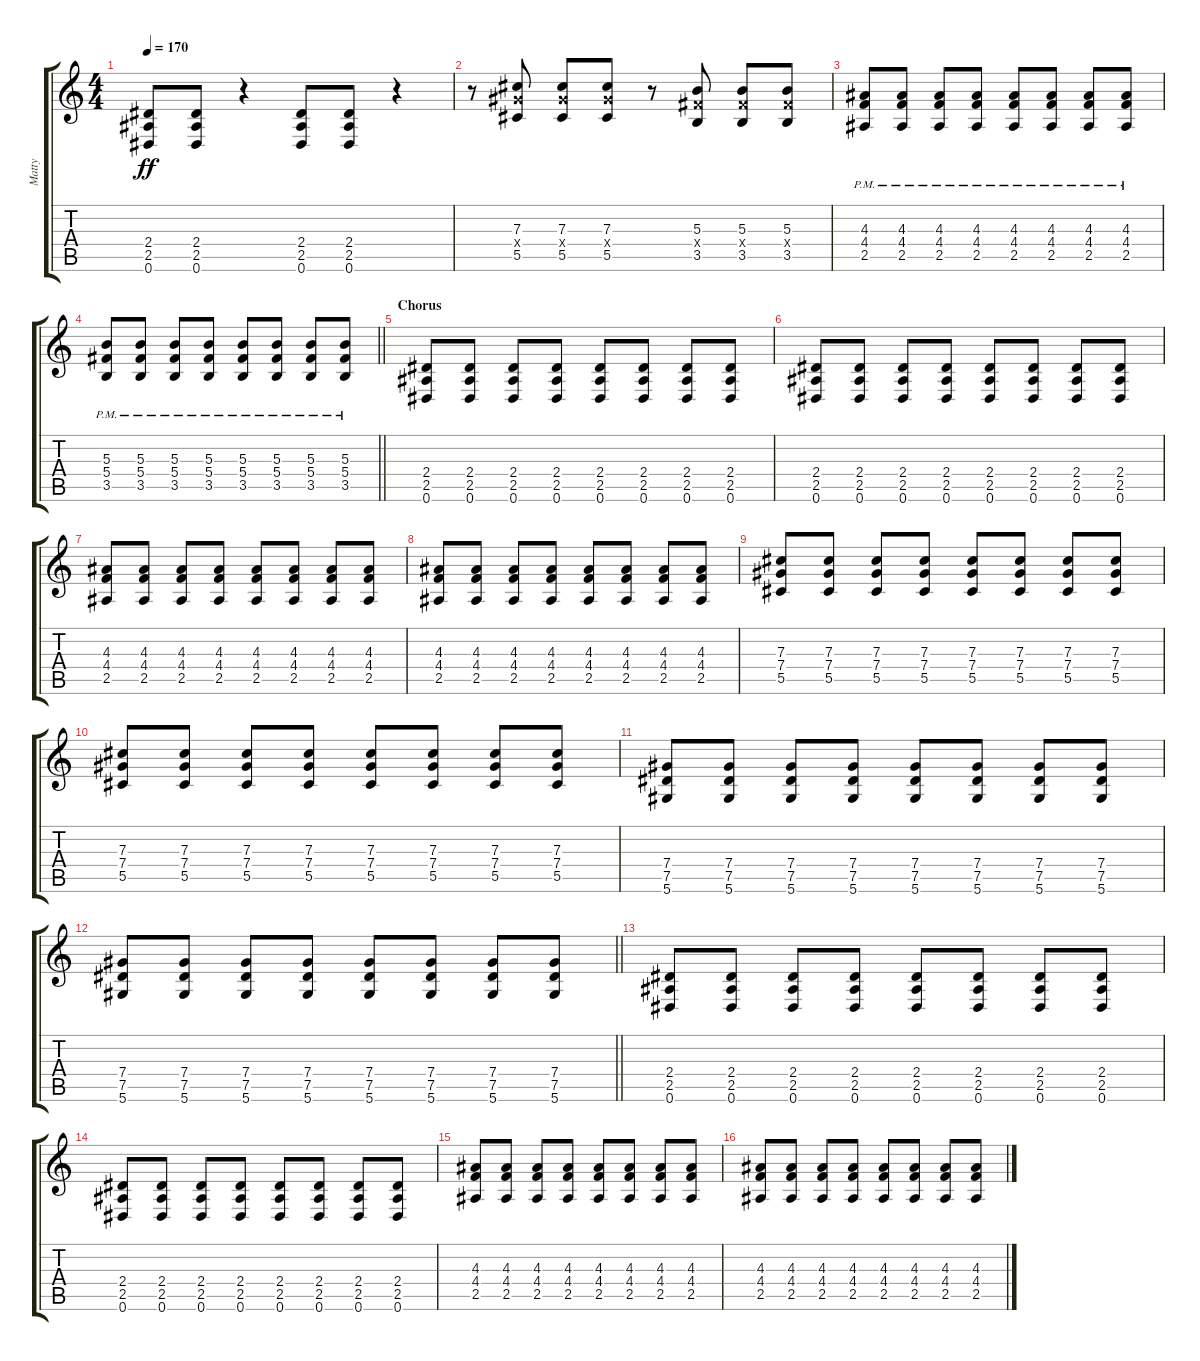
\track ("Matty" "Matty") {instrument overdrivenguitar}
\staff {score tabs}
\tuning (Eb4 Bb3 Gb3 Db3 Ab2 Eb2) {hide}
\ts (4 4)
\tempo 170
\clef g2
\ks c
(2.4 2.5 0.6).8{dy ff} (2.4 2.5 0.6).8 r.4 (2.4 2.5 0.6).8 (2.4 2.5 0.6).8 r.4 |
r.8 (7.3 7.4{x} 5.5).8 (7.3 7.4{x} 5.5).8 (7.3 7.4{x} 5.5).8 r.8 (5.3 5.4{x} 3.5).8 (5.3 5.4{x} 3.5).8 (5.3 5.4{x} 3.5).8 |
(4.3{pm} 4.4{pm} 2.5{pm}).8 (4.3{pm} 4.4{pm} 2.5{pm}).8 (4.3{pm} 4.4{pm} 2.5{pm}).8 (4.3{pm} 4.4{pm} 2.5{pm}).8 (4.3{pm} 4.4{pm} 2.5{pm}).8 (4.3{pm} 4.4{pm} 2.5{pm}).8 (4.3{pm} 4.4{pm} 2.5{pm}).8 (4.3{pm} 4.4{pm} 2.5{pm}).8 |
\barLineRight lightlight
(5.3{pm} 5.4{pm} 3.5{pm}).8 (5.3{pm} 5.4{pm} 3.5{pm}).8 (5.3{pm} 5.4{pm} 3.5{pm}).8 (5.3{pm} 5.4{pm} 3.5{pm}).8 (5.3{pm} 5.4{pm} 3.5{pm}).8 (5.3{pm} 5.4{pm} 3.5{pm}).8 (5.3{pm} 5.4{pm} 3.5{pm}).8 (5.3{pm} 5.4{pm} 3.5{pm}).8 |
\section ("" "Chorus")
(2.4 2.5 0.6).8 (2.4 2.5 0.6).8 (2.4 2.5 0.6).8 (2.4 2.5 0.6).8 (2.4 2.5 0.6).8 (2.4 2.5 0.6).8 (2.4 2.5 0.6).8 (2.4 2.5 0.6).8 |
(2.4 2.5 0.6).8 (2.4 2.5 0.6).8 (2.4 2.5 0.6).8 (2.4 2.5 0.6).8 (2.4 2.5 0.6).8 (2.4 2.5 0.6).8 (2.4 2.5 0.6).8 (2.4 2.5 0.6).8 |
(4.3 4.4 2.5).8 (4.3 4.4 2.5).8 (4.3 4.4 2.5).8 (4.3 4.4 2.5).8 (4.3 4.4 2.5).8 (4.3 4.4 2.5).8 (4.3 4.4 2.5).8 (4.3 4.4 2.5).8 |
(4.3 4.4 2.5).8 (4.3 4.4 2.5).8 (4.3 4.4 2.5).8 (4.3 4.4 2.5).8 (4.3 4.4 2.5).8 (4.3 4.4 2.5).8 (4.3 4.4 2.5).8 (4.3 4.4 2.5).8 |
(7.3 7.4 5.5).8 (7.3 7.4 5.5).8 (7.3 7.4 5.5).8 (7.3 7.4 5.5).8 (7.3 7.4 5.5).8 (7.3 7.4 5.5).8 (7.3 7.4 5.5).8 (7.3 7.4 5.5).8 |
(7.3 7.4 5.5).8 (7.3 7.4 5.5).8 (7.3 7.4 5.5).8 (7.3 7.4 5.5).8 (7.3 7.4 5.5).8 (7.3 7.4 5.5).8 (7.3 7.4 5.5).8 (7.3 7.4 5.5).8 |
(7.4 7.5 5.6).8 (7.4 7.5 5.6).8 (7.4 7.5 5.6).8 (7.4 7.5 5.6).8 (7.4 7.5 5.6).8 (7.4 7.5 5.6).8 (7.4 7.5 5.6).8 (7.4 7.5 5.6).8 |
\barLineRight lightlight
(7.4 7.5 5.6).8 (7.4 7.5 5.6).8 (7.4 7.5 5.6).8 (7.4 7.5 5.6).8 (7.4 7.5 5.6).8 (7.4 7.5 5.6).8 (7.4 7.5 5.6).8 (7.4 7.5 5.6).8 |
(2.4 2.5 0.6).8 (2.4 2.5 0.6).8 (2.4 2.5 0.6).8 (2.4 2.5 0.6).8 (2.4 2.5 0.6).8 (2.4 2.5 0.6).8 (2.4 2.5 0.6).8 (2.4 2.5 0.6).8 |
(2.4 2.5 0.6).8 (2.4 2.5 0.6).8 (2.4 2.5 0.6).8 (2.4 2.5 0.6).8 (2.4 2.5 0.6).8 (2.4 2.5 0.6).8 (2.4 2.5 0.6).8 (2.4 2.5 0.6).8 |
(4.3 4.4 2.5).8 (4.3 4.4 2.5).8 (4.3 4.4 2.5).8 (4.3 4.4 2.5).8 (4.3 4.4 2.5).8 (4.3 4.4 2.5).8 (4.3 4.4 2.5).8 (4.3 4.4 2.5).8 |
(4.3 4.4 2.5).8 (4.3 4.4 2.5).8 (4.3 4.4 2.5).8 (4.3 4.4 2.5).8 (4.3 4.4 2.5).8 (4.3 4.4 2.5).8 (4.3 4.4 2.5).8 (4.3 4.4 2.5).8
